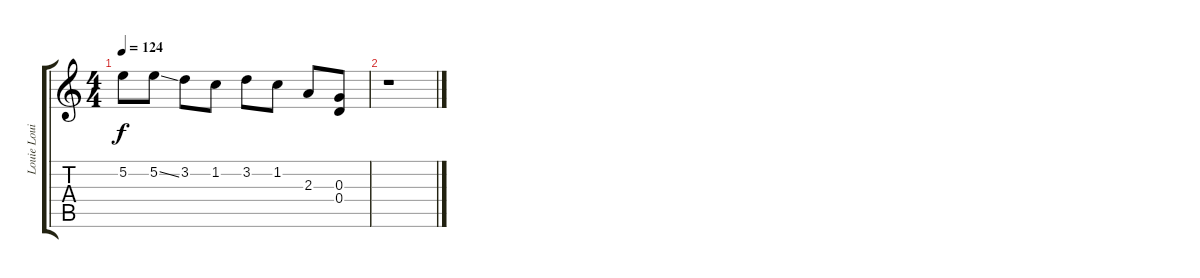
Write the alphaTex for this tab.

\track ("Louie Louie (solo)" "Louie Loui") {instrument electricguitarclean}
\staff {score tabs}
\tuning (E4 B3 G3 D3 A2 E2) {hide}
\ts (4 4)
\tempo 124
\clef g2
\ks c
5.2.8{dy f} 5.2{ss}.8 3.2.8 1.2.8 3.2.8 1.2.8 2.3.8 (0.3 0.4).8 |
r.1
